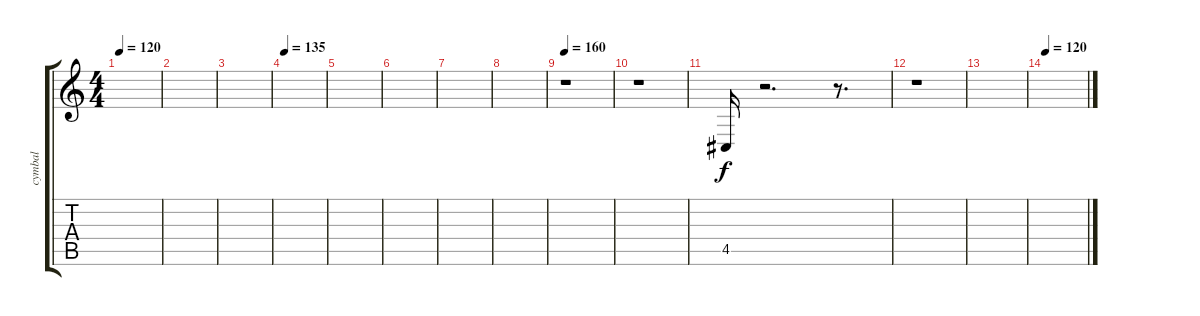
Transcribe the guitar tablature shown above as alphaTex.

\track ("cymbal" "cymbal") {instrument reversecymbal}
\staff {score tabs}
\tuning (E4 B3 G3 D3 A2 E2) {hide}
\ts (4 4)
\tempo 120
\clef g2
\ks c
|
|
|
\tempo 135
|
|
|
|
|
\tempo 160
r.1 |
r.1 |
4.5.16 r.2{d} r.8{d} |
r.1 |
|
\tempo 120
